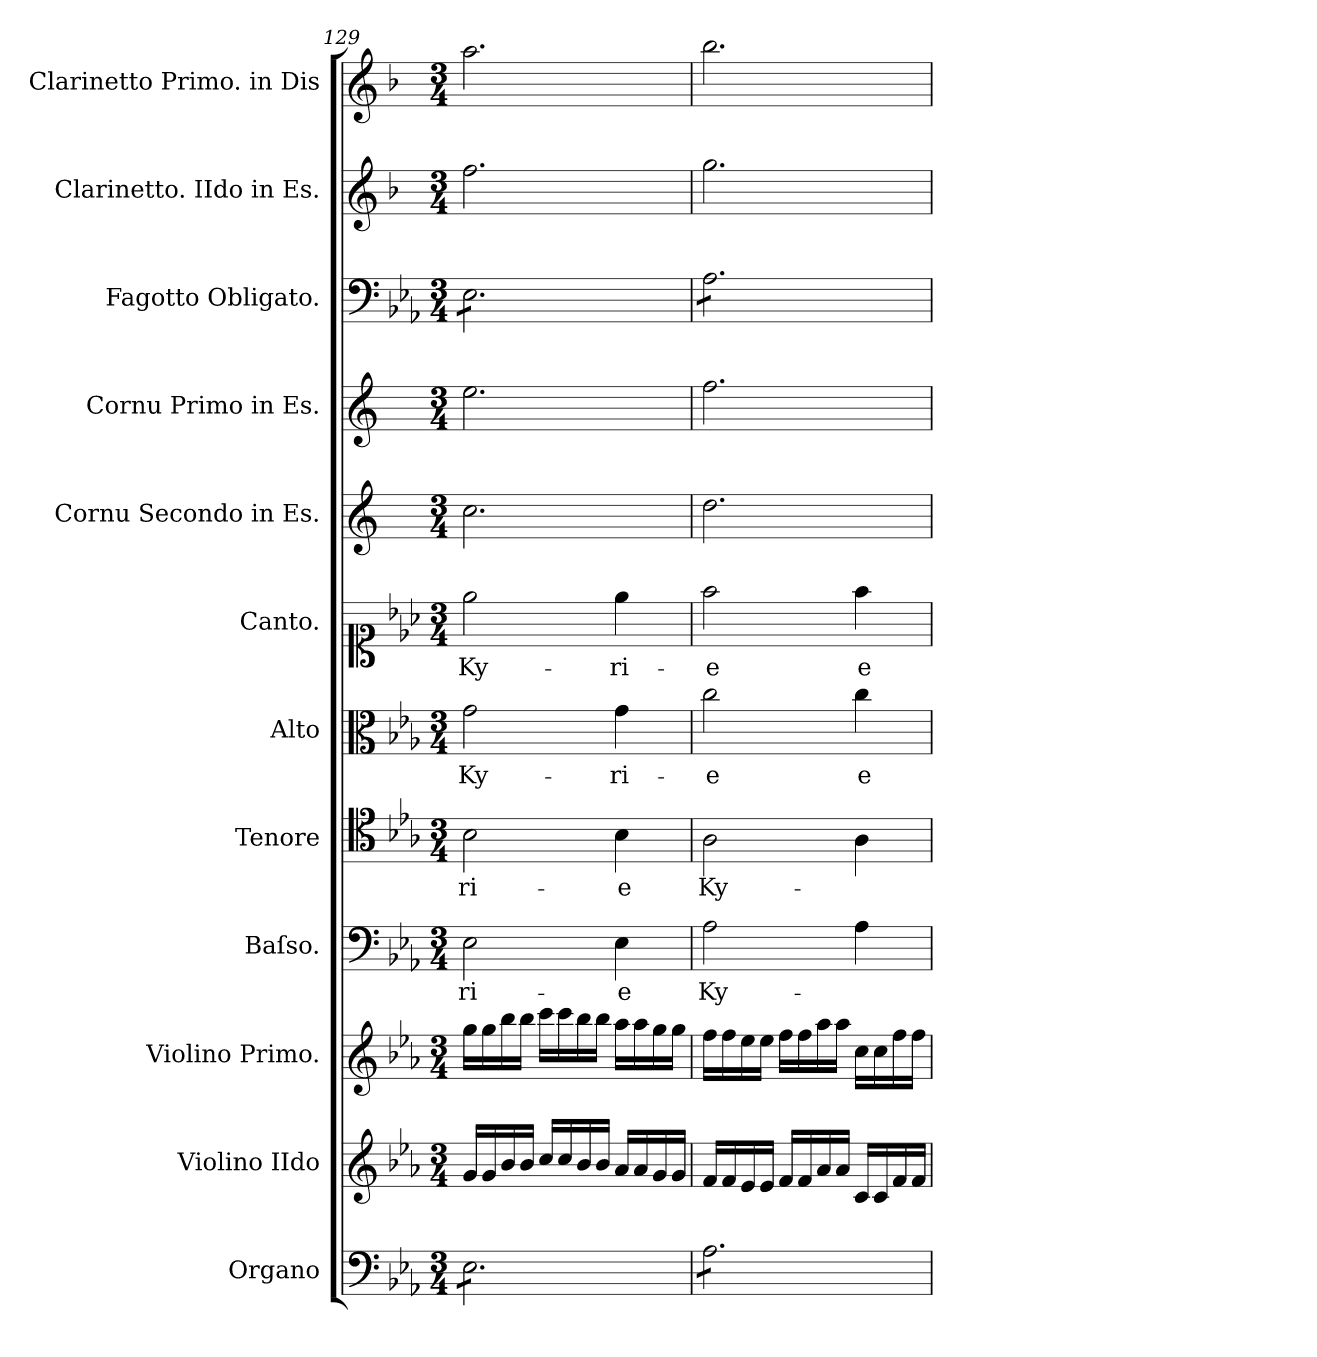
**kern	**kern	**kern	**kern	**text	**kern	**text	**kern	**text	**kern	**text	**kern	**kern	**kern	**kern	**kern
*part12	*part11	*part10	*part9	*part9	*part8	*part8	*part7	*part7	*part6	*part6	*part5	*part4	*part3	*part2	*part1
*staff12	*staff11	*staff10	*staff9	*staff9	*staff8	*staff8	*staff7	*staff7	*staff6	*staff6	*staff5	*staff4	*staff3	*staff2	*staff1
*I"Organo	*I"Violino IIdo	*I"Violino Primo.	*I"Baſso.	*	*I"Tenore	*	*I"Alto	*	*I"Canto.	*	*I"Cornu Secondo in Es.	*I"Cornu Primo in Es.	*I"Fagotto Obligato.	*I"Clarinetto. IIdo in Es.	*I"Clarinetto Primo. in Dis
*I'org	*I'vl II	*I'vl I	*I'B	*	*I'T	*	*I'A	*	*	*	*I'cor 2 in E♭	*I'cor 1 in E♭	*I'fag	*I'cl 2 in E♭	*I'cl 2 in E♭
*clefF4	*clefG2	*clefG2	*clefF4	*	*clefC4	*	*clefC3	*	*clefC1	*	*clefG2	*clefG2	*clefF4	*clefG2	*clefG2
*	*	*	*	*	*	*	*	*	*	*	*ITrd5c9	*ITrd5c9	*	*ITrd1c2	*ITrd1c2
*k[b-e-a-]	*k[b-e-a-]	*k[b-e-a-]	*k[b-e-a-]	*	*k[b-e-a-]	*	*k[b-e-a-]	*	*k[b-e-a-]	*	*k[b-e-a-]	*k[b-e-a-]	*k[b-e-a-]	*k[b-e-a-]	*k[b-e-a-]
*M3/4	*M3/4	*M3/4	*M3/4	*	*M3/4	*	*M3/4	*	*M3/4	*	*M3/4	*M3/4	*M3/4	*M3/4	*M3/4
=129	=129	=129	=129	=129	=129	=129	=129	=129	=129	=129	=129	=129	=129	=129	=129
*tremolo	*	*	*	*	*	*	*	*	*	*	*	*	*	*	*
*	*	*	*	*	*	*	*	*	*	*	*	*	*tremolo	*	*
8E-\L	16g/LL	16gg\LL	2E-\	-ri-	2B-\	-ri-	2g\	Ky-	2ee-\	Ky-	2.e-\	2.g\	8E-\L	2.ee-\	2.gg\
.	16g/	16gg\	.	.	.	.	.	.	.	.	.	.	.	.	.
8E-\	16b-/	16bb-\	.	.	.	.	.	.	.	.	.	.	8E-\	.	.
.	16b-/JJ	16bb-\JJ	.	.	.	.	.	.	.	.	.	.	.	.	.
8E-\	16cc/LL	16ccc\LL	.	.	.	.	.	.	.	.	.	.	8E-\	.	.
.	16cc/	16ccc\	.	.	.	.	.	.	.	.	.	.	.	.	.
8E-\	16b-/	16bb-\	.	.	.	.	.	.	.	.	.	.	8E-\	.	.
.	16b-/JJ	16bb-\JJ	.	.	.	.	.	.	.	.	.	.	.	.	.
8E-\	16a-/LL	16aa-\LL	4E-\	-e	4B-\	-e	4g\	-ri-	4ee-\	-ri-	.	.	8E-\	.	.
.	16a-/	16aa-\	.	.	.	.	.	.	.	.	.	.	.	.	.
8E-\J	16g/	16gg\	.	.	.	.	.	.	.	.	.	.	8E-\J	.	.
.	16g/JJ	16gg\JJ	.	.	.	.	.	.	.	.	.	.	.	.	.
=130	=130	=130	=130	=130	=130	=130	=130	=130	=130	=130	=130	=130	=130	=130	=130
8A-\L	16f/LL	16ff\LL	2A-\	Ky-	2A-\	Ky-	2cc\	-e	2ff\	-e	2.f\	2.a-\	8A-\L	2.ff\	2.aa-\
.	16f/	16ff\	.	.	.	.	.	.	.	.	.	.	.	.	.
8A-\	16e-/	16ee-\	.	.	.	.	.	.	.	.	.	.	8A-\	.	.
.	16e-/JJ	16ee-\JJ	.	.	.	.	.	.	.	.	.	.	.	.	.
8A-\	16f/LL	16ff\LL	.	.	.	.	.	.	.	.	.	.	8A-\	.	.
.	16f/	16ff\	.	.	.	.	.	.	.	.	.	.	.	.	.
8A-\	16a-/	16aa-\	.	.	.	.	.	.	.	.	.	.	8A-\	.	.
.	16a-/JJ	16aa-\JJ	.	.	.	.	.	.	.	.	.	.	.	.	.
8A-\	16c/LL	16cc\LL	4A-\	.	4A-\	.	4cc\	e-	4ff\	e-	.	.	8A-\	.	.
.	16c/	16cc\	.	.	.	.	.	.	.	.	.	.	.	.	.
8A-\J	16f/	16ff\	.	.	.	.	.	.	.	.	.	.	8A-\J	.	.
*	*	*	*	*	*	*	*	*	*	*	*	*	*Xtremolo	*	*
*Xtremolo	*	*	*	*	*	*	*	*	*	*	*	*	*	*	*
.	16f/JJ	16ff\JJ	.	.	.	.	.	.	.	.	.	.	.	.	.
=	=	=	=	=	=	=	=	=	=	=	=	=	=	=	=
*-	*-	*-	*-	*-	*-	*-	*-	*-	*-	*-	*-	*-	*-	*-	*-
